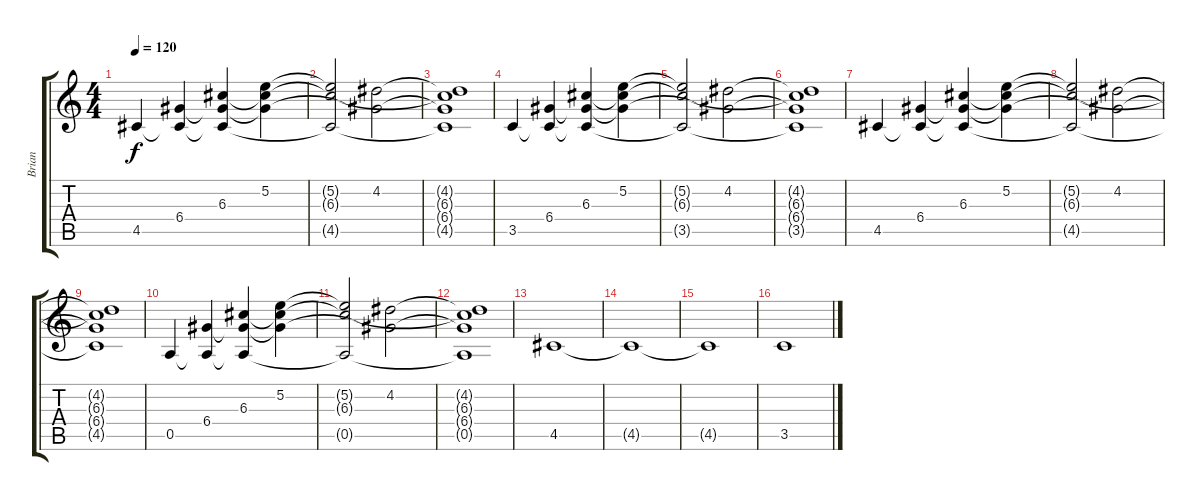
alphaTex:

\track ("Brian" "Brian") {instrument electricguitarclean}
\staff {score tabs}
\tuning (E4 B3 G3 D3 A2 E2) {hide}
\ts (4 4)
\tempo 120
\clef g2
\ks c
4.5.4{dy f} (6.4 4.5{t}).4 (6.3 6.4{t} 4.5{t}).4 (5.2 6.3{t} 6.4{t}).4 |
(5.2{t} 6.3{t} 4.5{t}).2 (4.2 6.4{t}).2 |
(4.2{t} 6.3{t} 6.4{t} 4.5{t}).1 |
3.5.4 (6.4 3.5{t}).4 (6.3 6.4{t} 3.5{t}).4 (5.2 6.3{t} 6.4{t}).4 |
(5.2{t} 6.3{t} 3.5{t}).2 (4.2 6.4{t}).2 |
(4.2{t} 6.3{t} 6.4{t} 3.5{t}).1 |
4.5.4 (6.4 4.5{t}).4 (6.3 6.4{t} 4.5{t}).4 (5.2 6.3{t} 6.4{t}).4 |
(5.2{t} 6.3{t} 4.5{t}).2 (4.2 6.4{t}).2 |
(4.2{t} 6.3{t} 6.4{t} 4.5{t}).1 |
0.5.4 (6.4 0.5{t}).4 (6.3 6.4{t} 0.5{t}).4 (5.2 6.3{t} 6.4{t}).4 |
(5.2{t} 6.3{t} 0.5{t}).2 (4.2 6.4{t}).2 |
(4.2{t} 6.3{t} 6.4{t} 0.5{t}).1 |
4.5.1 |
4.5{t}.1 |
4.5{t}.1 |
3.5.1
